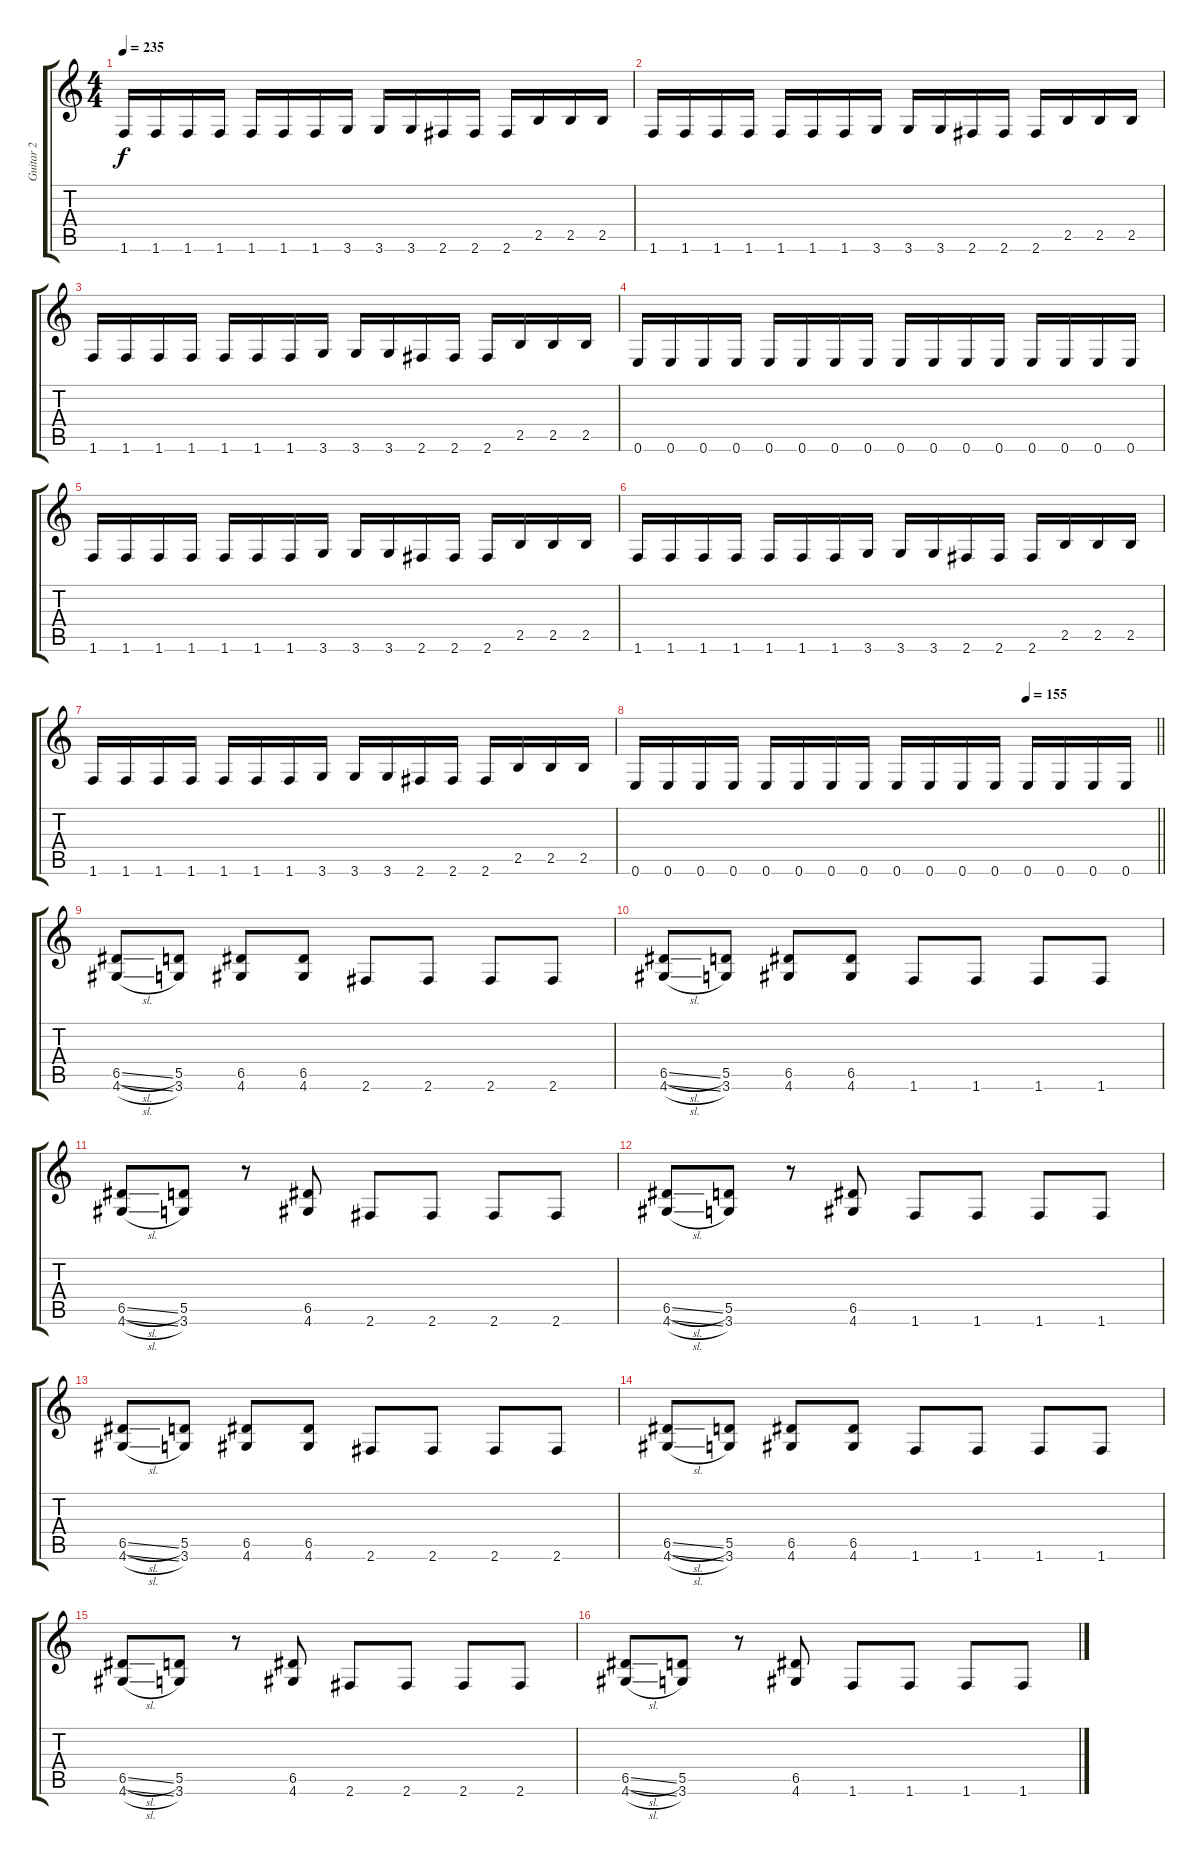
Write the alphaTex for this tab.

\track ("Guitar 2" "Guitar 2") {instrument overdrivenguitar}
\staff {score tabs}
\tuning (E4 B3 G3 D3 A2 E2) {hide}
\ts (4 4)
\tempo 235
\clef g2
\ks c
1.6.16{dy f} 1.6.16 1.6.16 1.6.16 1.6.16 1.6.16 1.6.16 3.6.16 3.6.16 3.6.16 2.6.16 2.6.16 2.6.16 2.5.16 2.5.16 2.5.16 |
1.6.16 1.6.16 1.6.16 1.6.16 1.6.16 1.6.16 1.6.16 3.6.16 3.6.16 3.6.16 2.6.16 2.6.16 2.6.16 2.5.16 2.5.16 2.5.16 |
1.6.16 1.6.16 1.6.16 1.6.16 1.6.16 1.6.16 1.6.16 3.6.16 3.6.16 3.6.16 2.6.16 2.6.16 2.6.16 2.5.16 2.5.16 2.5.16 |
0.6.16 0.6.16 0.6.16 0.6.16 0.6.16 0.6.16 0.6.16 0.6.16 0.6.16 0.6.16 0.6.16 0.6.16 0.6.16 0.6.16 0.6.16 0.6.16 |
1.6.16 1.6.16 1.6.16 1.6.16 1.6.16 1.6.16 1.6.16 3.6.16 3.6.16 3.6.16 2.6.16 2.6.16 2.6.16 2.5.16 2.5.16 2.5.16 |
1.6.16 1.6.16 1.6.16 1.6.16 1.6.16 1.6.16 1.6.16 3.6.16 3.6.16 3.6.16 2.6.16 2.6.16 2.6.16 2.5.16 2.5.16 2.5.16 |
1.6.16 1.6.16 1.6.16 1.6.16 1.6.16 1.6.16 1.6.16 3.6.16 3.6.16 3.6.16 2.6.16 2.6.16 2.6.16 2.5.16 2.5.16 2.5.16 |
\tempo (155 0.75)
\barLineRight lightlight
0.6.16 0.6.16 0.6.16 0.6.16 0.6.16 0.6.16 0.6.16 0.6.16 0.6.16 0.6.16 0.6.16 0.6.16 0.6.16 0.6.16 0.6.16 0.6.16 |
(6.5{sl} 4.6{sl}).8 (5.5 3.6).8 (6.5 4.6).8 (6.5 4.6).8 2.6.8 2.6.8 2.6.8 2.6.8 |
(6.5{sl} 4.6{sl}).8 (5.5 3.6).8 (6.5 4.6).8 (6.5 4.6).8 1.6.8 1.6.8 1.6.8 1.6.8 |
(6.5{sl} 4.6{sl}).8 (5.5 3.6).8 r.8 (6.5 4.6).8 2.6.8 2.6.8 2.6.8 2.6.8 |
(6.5{sl} 4.6{sl}).8 (5.5 3.6).8 r.8 (6.5 4.6).8 1.6.8 1.6.8 1.6.8 1.6.8 |
(6.5{sl} 4.6{sl}).8 (5.5 3.6).8 (6.5 4.6).8 (6.5 4.6).8 2.6.8 2.6.8 2.6.8 2.6.8 |
(6.5{sl} 4.6{sl}).8 (5.5 3.6).8 (6.5 4.6).8 (6.5 4.6).8 1.6.8 1.6.8 1.6.8 1.6.8 |
(6.5{sl} 4.6{sl}).8 (5.5 3.6).8 r.8 (6.5 4.6).8 2.6.8 2.6.8 2.6.8 2.6.8 |
(6.5{sl} 4.6{sl}).8 (5.5 3.6).8 r.8 (6.5 4.6).8 1.6.8 1.6.8 1.6.8 1.6.8
